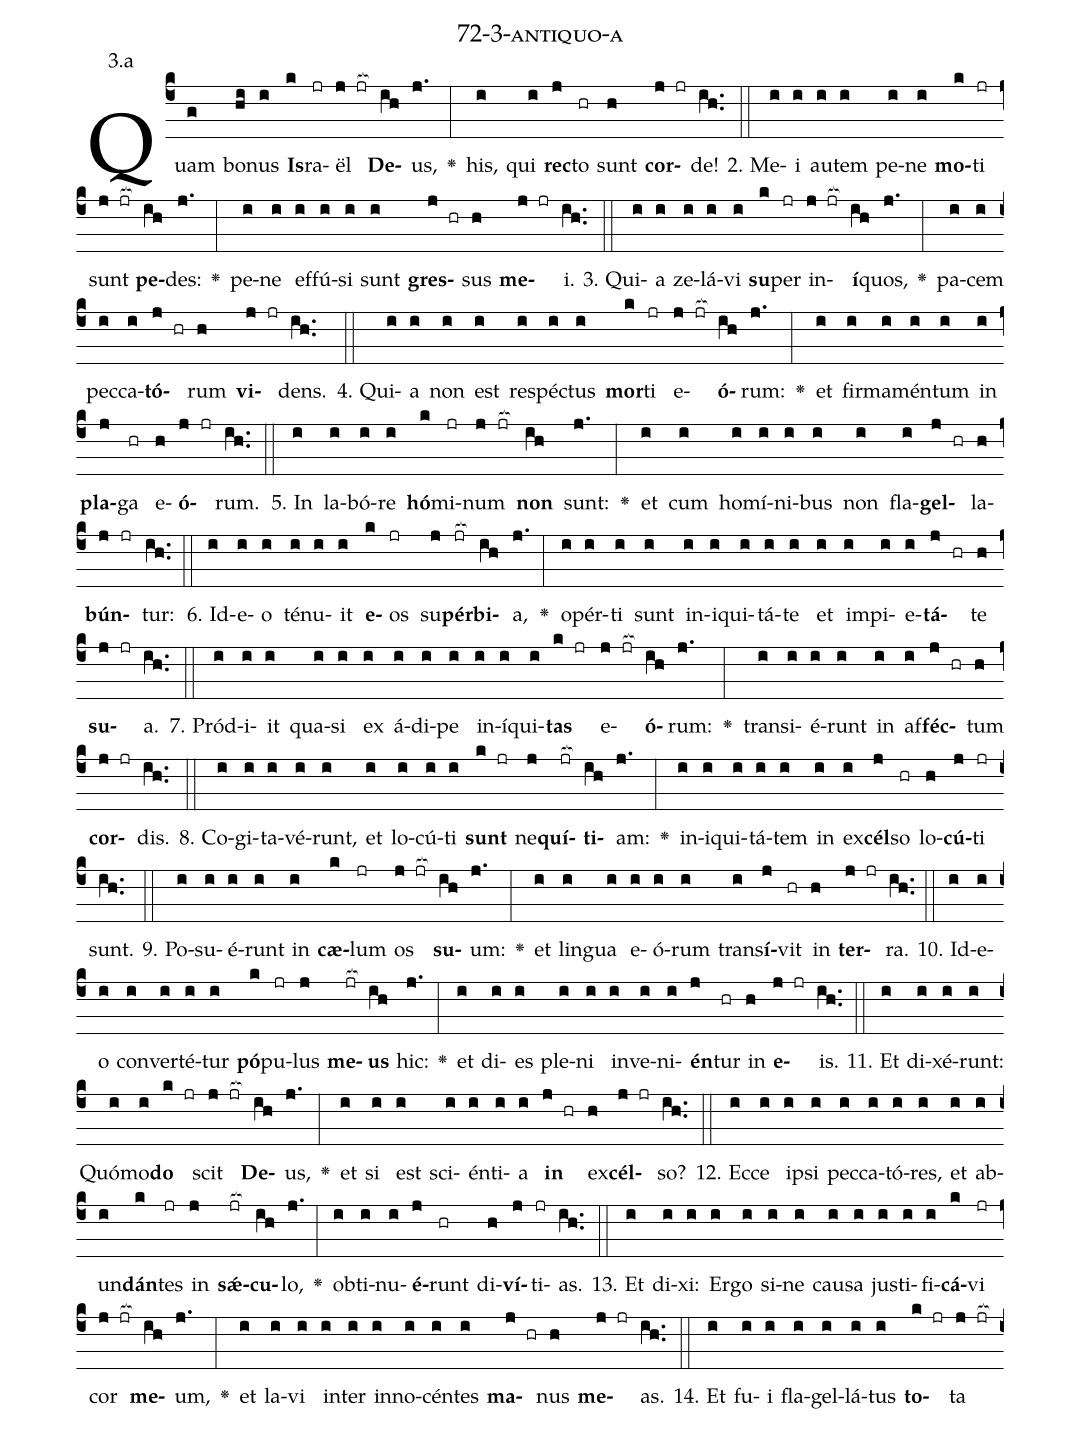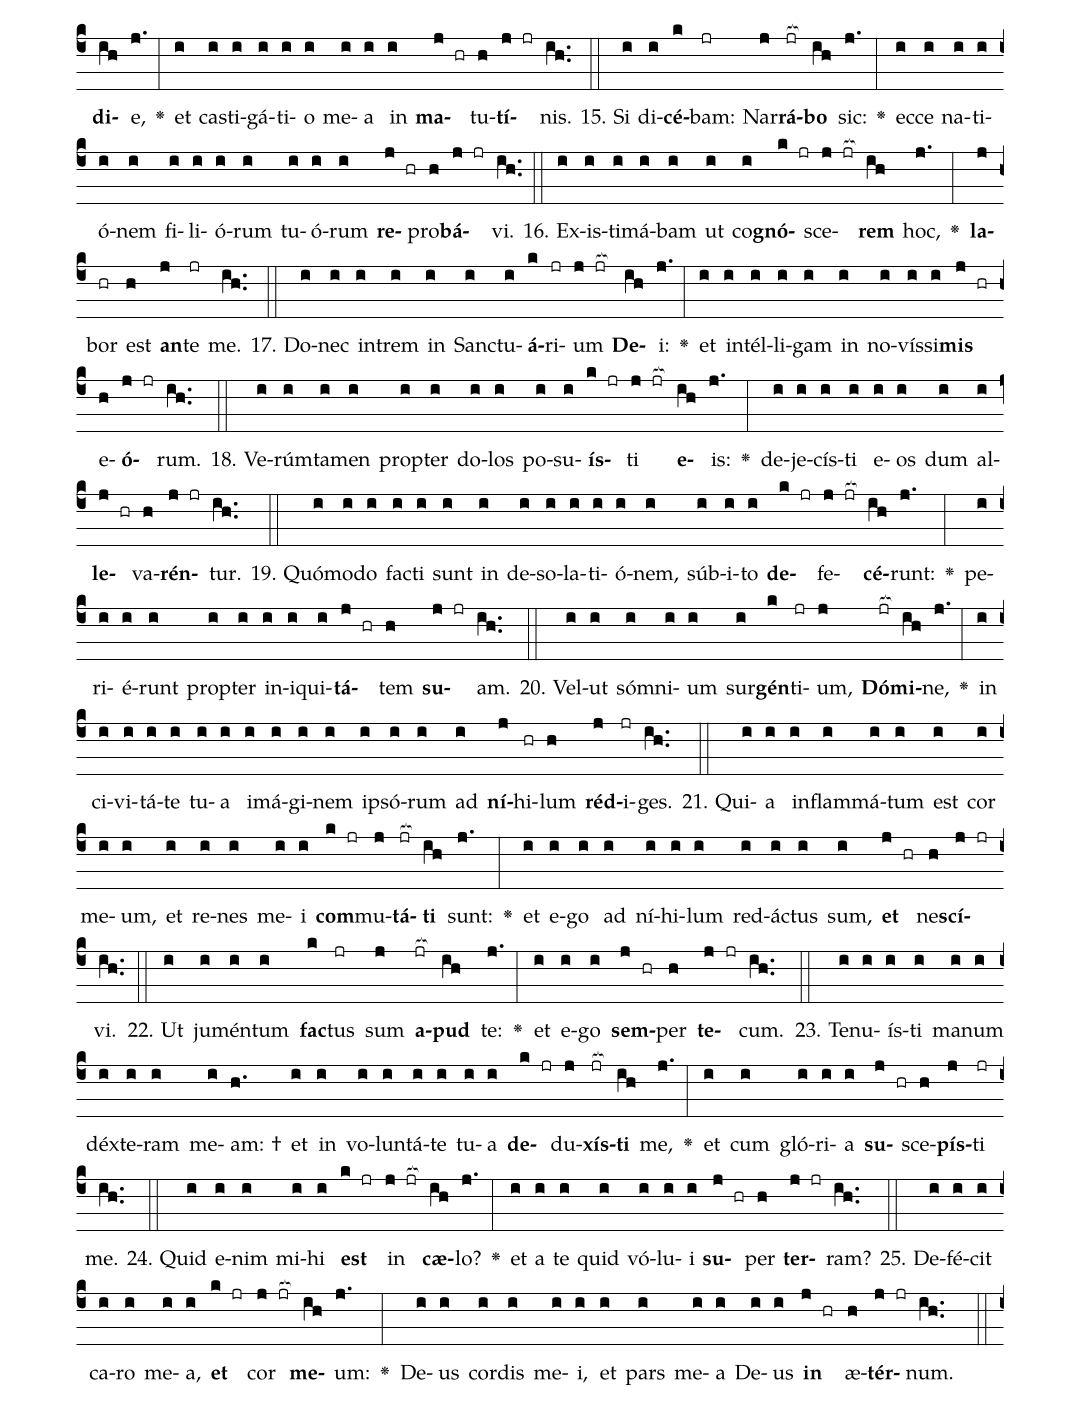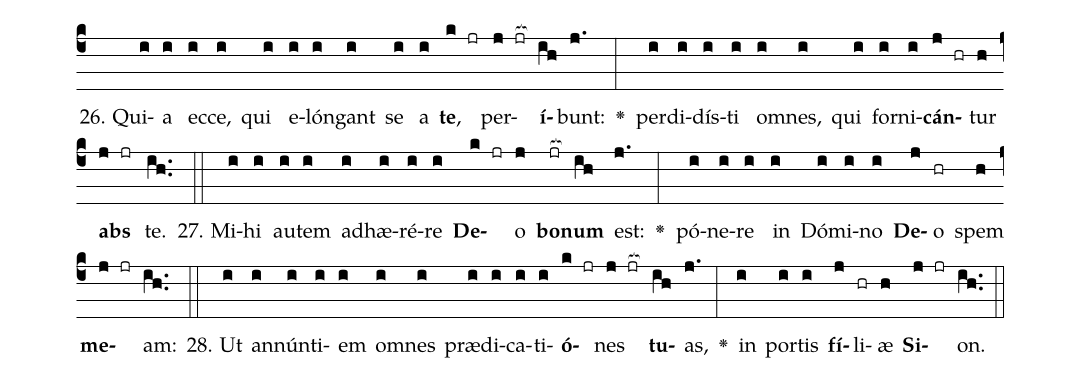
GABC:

name: 72-3-antiquo-a;
annotation: 3.a;
%%
(c4)Quam(g) bo(hi)nus(i) <b>Is</b>(k)ra(jr)ël(j jr[ocb:1{]) <b>De</b>(ih[ocb:0}])us,(j.) <v>\greheightstar</v>(:) his,(i) qui(i) <b>rec</b>(j)to(hr) sunt(h) <b>cor</b>(j jr)de!(ih..) (::)
2. Me(i)i(i) au(i)tem(i) pe(i)ne(i) <b>mo</b>(k)ti(jr) sunt(j jr[ocb:1{]) <b>pe</b>(ih[ocb:0}])des:(j.) <v>\greheightstar</v>(:) pe(i)ne(i) ef(i)fú(i)si(i) sunt(i) <b>gres</b>(j hr)sus(h) <b>me</b>(j jr)i.(ih..) (::)
3. Qui(i)a(i) ze(i)lá(i)vi(i) <b>su</b>(k)per(jr) in(j jr[ocb:1{])<b>í</b>(ih[ocb:0}])quos,(j.) <v>\greheightstar</v>(:) pa(i)cem(i) pec(i)ca(i)<b>tó</b>(j hr)rum(h) <b>vi</b>(j jr)dens.(ih..) (::)
4. Qui(i)a(i) non(i) est(i) re(i)spéc(i)tus(i) <b>mor</b>(k)ti(jr) e(j jr[ocb:1{])<b>ó</b>(ih[ocb:0}])rum:(j.) <v>\greheightstar</v>(:) et(i) fir(i)ma(i)mén(i)tum(i) in(i) <b>pla</b>(j)ga(hr) e(h)<b>ó</b>(j jr)rum.(ih..) (::)
5. In(i) la(i)bó(i)re(i) <b>hó</b>(k)mi(jr)num(j jr[ocb:1{]) <b>non</b>(ih[ocb:0}]) sunt:(j.) <v>\greheightstar</v>(:) et(i) cum(i) ho(i)mí(i)ni(i)bus(i) non(i) fla(i)<b>gel</b>(j hr)la(h)<b>bún</b>(j jr)tur:(ih..) (::)
6. Id(i)e(i)o(i) té(i)nu(i)it(i) <b>e</b>(k)os(jr) su(j)<b>pér</b>(jr[ocb:1{])<b>bi</b>(ih[ocb:0}])a,(j.) <v>\greheightstar</v>(:) o(i)pér(i)ti(i) sunt(i) in(i)i(i)qui(i)tá(i)te(i) et(i) im(i)pi(i)e(i)<b>tá</b>(j hr)te(h) <b>su</b>(j jr)a.(ih..) (::)
7. Pród(i)i(i)it(i) qua(i)si(i) ex(i) á(i)di(i)pe(i) in(i)í(i)qui(i)<b>tas</b>(k jr) e(j jr[ocb:1{])<b>ó</b>(ih[ocb:0}])rum:(j.) <v>\greheightstar</v>(:) trans(i)i(i)é(i)runt(i) in(i) af(i)<b>féc</b>(j hr)tum(h) <b>cor</b>(j jr)dis.(ih..) (::)
8. Co(i)gi(i)ta(i)vé(i)runt,(i) et(i) lo(i)cú(i)ti(i) <b>sunt</b>(k jr) ne(j)<b>quí</b>(jr[ocb:1{])<b>ti</b>(ih[ocb:0}])am:(j.) <v>\greheightstar</v>(:) in(i)i(i)qui(i)tá(i)tem(i) in(i) ex(i)<b>cél</b>(j)so(hr) lo(h)<b>cú</b>(j)ti(jr) sunt.(ih..) (::)
9. Po(i)su(i)é(i)runt(i) in(i) <b>cæ</b>(k)lum(jr) os(j jr[ocb:1{]) <b>su</b>(ih[ocb:0}])um:(j.) <v>\greheightstar</v>(:) et(i) lin(i)gua(i) e(i)ó(i)rum(i) trans(i)<b>í</b>(j)vit(hr) in(h) <b>ter</b>(j jr)ra.(ih..) (::)
10. Id(i)e(i)o(i) con(i)ver(i)té(i)tur(i) <b>pó</b>(k)pu(jr)lus(j) <b>me</b>(jr[ocb:1{])<b>us</b>(ih[ocb:0}]) hic:(j.) <v>\greheightstar</v>(:) et(i) di(i)es(i) ple(i)ni(i) in(i)ve(i)ni(i)<b>én</b>(j)tur(hr) in(h) <b>e</b>(j jr)is.(ih..) (::)
11. Et(i) di(i)xé(i)runt:(i) Quó(i)mo(i)<b>do</b>(k jr) scit(j jr[ocb:1{]) <b>De</b>(ih[ocb:0}])us,(j.) <v>\greheightstar</v>(:) et(i) si(i) est(i) sci(i)én(i)ti(i)a(i) <b>in</b>(j hr) ex(h)<b>cél</b>(j jr)so?(ih..) (::)
12. Ec(i)ce(i) ip(i)si(i) pec(i)ca(i)tó(i)res,(i) et(i) ab(i)un(i)<b>dán</b>(k)tes(jr) in(j) <b>sǽ</b>(jr[ocb:1{])<b>cu</b>(ih[ocb:0}])lo,(j.) <v>\greheightstar</v>(:) ob(i)ti(i)nu(i)<b>é</b>(j)runt(hr) di(h)<b>ví</b>(j)ti(jr)as.(ih..) (::)
13. Et(i) di(i)xi:(i) Er(i)go(i) si(i)ne(i) cau(i)sa(i) jus(i)ti(i)fi(i)<b>cá</b>(k)vi(jr) cor(j jr[ocb:1{]) <b>me</b>(ih[ocb:0}])um,(j.) <v>\greheightstar</v>(:) et(i) la(i)vi(i) in(i)ter(i) in(i)no(i)cén(i)tes(i) <b>ma</b>(j hr)nus(h) <b>me</b>(j jr)as.(ih..) (::)
14. Et(i) fu(i)i(i) fla(i)gel(i)lá(i)tus(i) <b>to</b>(k jr)ta(j jr[ocb:1{]) <b>di</b>(ih[ocb:0}])e,(j.) <v>\greheightstar</v>(:) et(i) cas(i)ti(i)gá(i)ti(i)o(i) me(i)a(i) in(i) <b>ma</b>(j hr)tu(h)<b>tí</b>(j jr)nis.(ih..) (::)
15. Si(i) di(i)<b>cé</b>(k)bam:(jr) Nar(j)<b>rá</b>(jr[ocb:1{])<b>bo</b>(ih[ocb:0}]) sic:(j.) <v>\greheightstar</v>(:) ec(i)ce(i) na(i)ti(i)ó(i)nem(i) fi(i)li(i)ó(i)rum(i) tu(i)ó(i)rum(i) <b>re</b>(j hr)pro(h)<b>bá</b>(j jr)vi.(ih..) (::)
16. Ex(i)is(i)ti(i)má(i)bam(i) ut(i) co(i)<b>gnó</b>(k jr)sce(j jr[ocb:1{])<b>rem</b>(ih[ocb:0}]) hoc,(j.) <v>\greheightstar</v>(:) <b>la</b>(j)bor(hr) est(h) <b>an</b>(j)te(jr) me.(ih..) (::)
17. Do(i)nec(i) in(i)trem(i) in(i) Sanc(i)tu(i)<b>á</b>(k)ri(jr)um(j jr[ocb:1{]) <b>De</b>(ih[ocb:0}])i:(j.) <v>\greheightstar</v>(:) et(i) in(i)tél(i)li(i)gam(i) in(i) no(i)vís(i)si(i)<b>mis</b>(j hr) e(h)<b>ó</b>(j jr)rum.(ih..) (::)
18. Ve(i)rúm(i)ta(i)men(i) prop(i)ter(i) do(i)los(i) po(i)su(i)<b>ís</b>(k jr)ti(j jr[ocb:1{]) <b>e</b>(ih[ocb:0}])is:(j.) <v>\greheightstar</v>(:) de(i)je(i)cís(i)ti(i) e(i)os(i) dum(i) al(i)<b>le</b>(j hr)va(h)<b>rén</b>(j jr)tur.(ih..) (::)
19. Quó(i)mo(i)do(i) fac(i)ti(i) sunt(i) in(i) de(i)so(i)la(i)ti(i)ó(i)nem,(i) súb(i)i(i)to(i) <b>de</b>(k jr)fe(j jr[ocb:1{])<b>cé</b>(ih[ocb:0}])runt:(j.) <v>\greheightstar</v>(:) pe(i)ri(i)é(i)runt(i) prop(i)ter(i) in(i)i(i)qui(i)<b>tá</b>(j hr)tem(h) <b>su</b>(j jr)am.(ih..) (::)
20. Vel(i)ut(i) sóm(i)ni(i)um(i) sur(i)<b>gén</b>(k)ti(jr)um,(j) <b>Dó</b>(jr[ocb:1{])<b>mi</b>(ih[ocb:0}])ne,(j.) <v>\greheightstar</v>(:) in(i) ci(i)vi(i)tá(i)te(i) tu(i)a(i) i(i)má(i)gi(i)nem(i) ip(i)só(i)rum(i) ad(i) <b>ní</b>(j)hi(hr)lum(h) <b>réd</b>(j)i(jr)ges.(ih..) (::)
21. Qui(i)a(i) in(i)flam(i)má(i)tum(i) est(i) cor(i) me(i)um,(i) et(i) re(i)nes(i) me(i)i(i) <b>com</b>(k jr)mu(j)<b>tá</b>(jr[ocb:1{])<b>ti</b>(ih[ocb:0}]) sunt:(j.) <v>\greheightstar</v>(:) et(i) e(i)go(i) ad(i) ní(i)hi(i)lum(i) red(i)ác(i)tus(i) sum,(i) <b>et</b>(j hr) ne(h)<b>scí</b>(j jr)vi.(ih..) (::)
22. Ut(i) ju(i)mén(i)tum(i) <b>fac</b>(k)tus(jr) sum(j) <b>a</b>(jr[ocb:1{])<b>pud</b>(ih[ocb:0}]) te:(j.) <v>\greheightstar</v>(:) et(i) e(i)go(i) <b>sem</b>(j hr)per(h) <b>te</b>(j jr)cum.(ih..) (::)
23. Te(i)nu(i)ís(i)ti(i) ma(i)num(i) déx(i)te(i)ram(i) me(i)am: †(h.) et(i) in(i) vo(i)lun(i)tá(i)te(i) tu(i)a(i) <b>de</b>(k jr)du(j)<b>xís</b>(jr[ocb:1{])<b>ti</b>(ih[ocb:0}]) me,(j.) <v>\greheightstar</v>(:) et(i) cum(i) gló(i)ri(i)a(i) <b>su</b>(j hr)sce(h)<b>pís</b>(j)ti(jr) me.(ih..) (::)
24. Quid(i) e(i)nim(i) mi(i)hi(i) <b>est</b>(k jr) in(j jr[ocb:1{]) <b>cæ</b>(ih[ocb:0}])lo?(j.) <v>\greheightstar</v>(:) et(i) a(i) te(i) quid(i) vó(i)lu(i)i(i) <b>su</b>(j hr)per(h) <b>ter</b>(j jr)ram?(ih..) (::)
25. De(i)fé(i)cit(i) ca(i)ro(i) me(i)a,(i) <b>et</b>(k jr) cor(j jr[ocb:1{]) <b>me</b>(ih[ocb:0}])um:(j.) <v>\greheightstar</v>(:) De(i)us(i) cor(i)dis(i) me(i)i,(i) et(i) pars(i) me(i)a(i) De(i)us(i) <b>in</b>(j hr) æ(h)<b>tér</b>(j jr)num.(ih..) (::)
26. Qui(i)a(i) ec(i)ce,(i) qui(i) e(i)lón(i)gant(i) se(i) a(i) <b>te</b>,(k jr) per(j jr[ocb:1{])<b>í</b>(ih[ocb:0}])bunt:(j.) <v>\greheightstar</v>(:) per(i)di(i)dís(i)ti(i) om(i)nes,(i) qui(i) for(i)ni(i)<b>cán</b>(j hr)tur(h) <b>abs</b>(j jr) te.(ih..) (::)
27. Mi(i)hi(i) au(i)tem(i) ad(i)hæ(i)ré(i)re(i) <b>De</b>(k jr)o(j) <b>bo</b>(jr[ocb:1{])<b>num</b>(ih[ocb:0}]) est:(j.) <v>\greheightstar</v>(:) pó(i)ne(i)re(i) in(i) Dó(i)mi(i)no(i) <b>De</b>(j)o(hr) spem(h) <b>me</b>(j jr)am:(ih..) (::)
28. Ut(i) an(i)nún(i)ti(i)em(i) om(i)nes(i) præ(i)di(i)ca(i)ti(i)<b>ó</b>(k jr)nes(j jr[ocb:1{]) <b>tu</b>(ih[ocb:0}])as,(j.) <v>\greheightstar</v>(:) in(i) por(i)tis(i) <b>fí</b>(j)li(hr)æ(h) <b>Si</b>(j jr)on.(ih..) (::)
